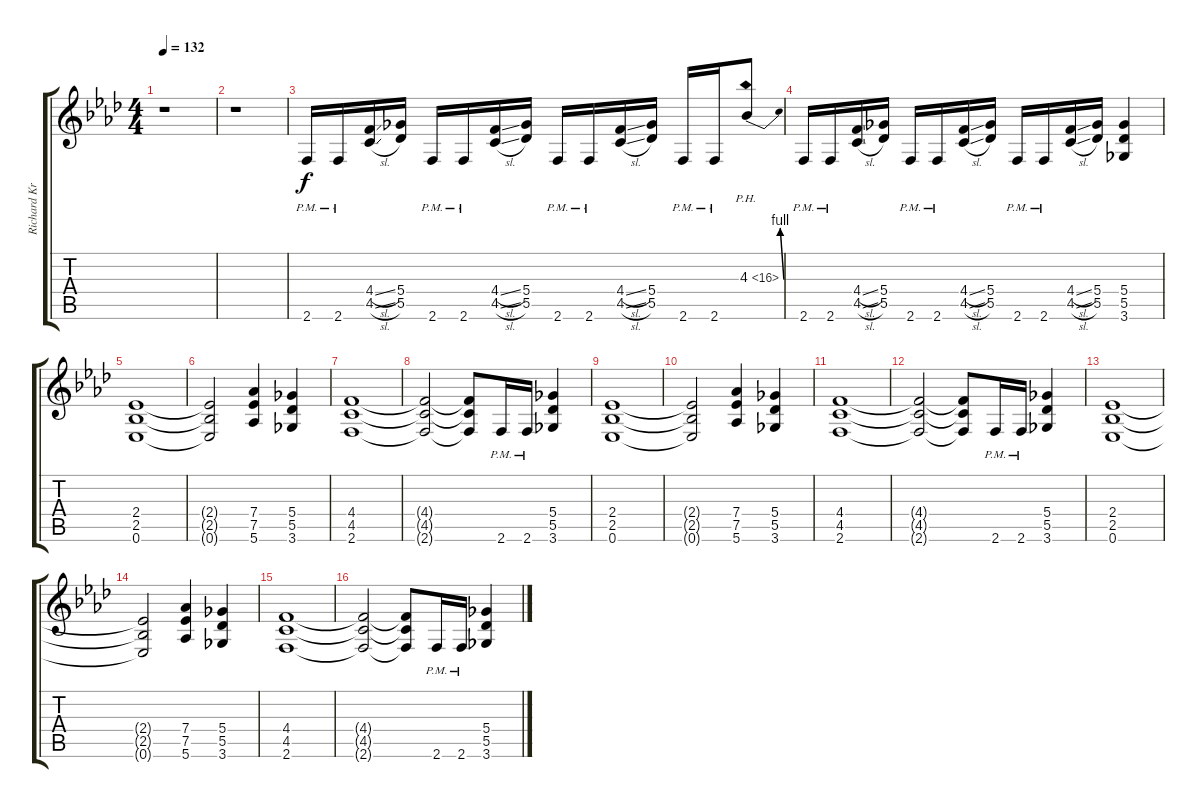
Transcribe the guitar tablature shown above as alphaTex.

\track ("Richard Kruspe - Guitar I" "Richard Kr") {instrument distortionguitar}
\staff {score tabs}
\tuning (Eb4 Bb3 Gb3 Db3 Ab2 Eb2) {hide}
\ts (4 4)
\tempo 132
\clef g2
\ks fminor
r.1{dy f} |
r.1 |
2.6{pm}.16 2.6{pm}.16 (4.4{sl} 4.5{sl}).16 (5.4 5.5).16 2.6{pm}.16 2.6{pm}.16 (4.4{sl} 4.5{sl}).16 (5.4 5.5).16 2.6{pm}.16 2.6{pm}.16 (4.4{sl} 4.5{sl}).16 (5.4 5.5).16 2.6{pm}.16 2.6{pm}.16 4.3{be (bend 0 0 60 4) ph 12}.8 |
2.6{pm}.16 2.6{pm}.16 (4.4{sl} 4.5{sl}).16 (5.4 5.5).16 2.6{pm}.16 2.6{pm}.16 (4.4{sl} 4.5{sl}).16 (5.4 5.5).16 2.6{pm}.16 2.6{pm}.16 (4.4{sl} 4.5{sl}).16 (5.4 5.5).16 (5.4 5.5 3.6).4{volume 11} |
(2.4 2.5 0.6).1 |
(2.4{t} 2.5{t} 0.6{t}).2 (7.4 7.5 5.6).4 (5.4 5.5 3.6).4 |
(4.4 4.5 2.6).1 |
(4.4{t} 4.5{t} 2.6{t}).2 (4.4{t} 4.5{t} 2.6{t}).8 2.6{pm}.16 2.6{pm}.16 (5.4 5.5 3.6).4 |
(2.4 2.5 0.6).1 |
(2.4{t} 2.5{t} 0.6{t}).2 (7.4 7.5 5.6).4 (5.4 5.5 3.6).4 |
(4.4 4.5 2.6).1 |
(4.4{t} 4.5{t} 2.6{t}).2 (4.4{t} 4.5{t} 2.6{t}).8 2.6{pm}.16 2.6{pm}.16 (5.4 5.5 3.6).4 |
(2.4 2.5 0.6).1 |
(2.4{t} 2.5{t} 0.6{t}).2 (7.4 7.5 5.6).4 (5.4 5.5 3.6).4 |
(4.4 4.5 2.6).1 |
(4.4{t} 4.5{t} 2.6{t}).2 (4.4{t} 4.5{t} 2.6{t}).8 2.6{pm}.16 2.6{pm}.16 (5.4 5.5 3.6).4
